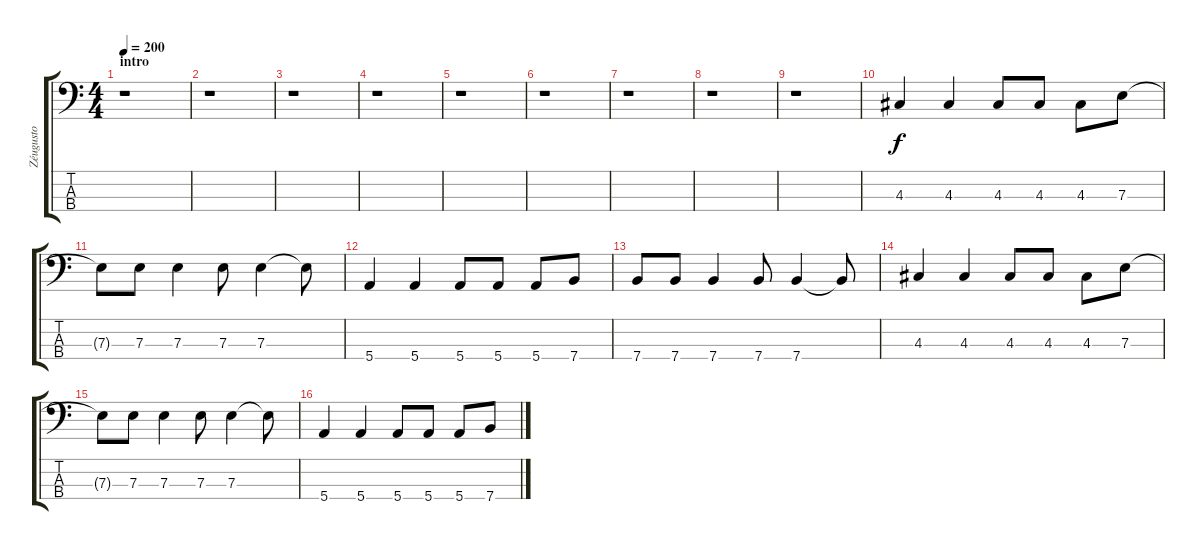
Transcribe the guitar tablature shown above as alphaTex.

\track ("Zéugusto" "Zéugusto") {instrument electricbassfinger}
\staff {score tabs}
\tuning (G2 D2 A1 E1) {hide}
\ts (4 4)
\section ("" "intro")
\tempo 200
\clef f4
\ks c
r.1{dy f instrument electricbassfinger} |
r.1 |
r.1 |
r.1 |
r.1 |
r.1 |
r.1 |
r.1 |
r.1 |
4.3.4 4.3.4 4.3.8 4.3.8 4.3.8 7.3.8 |
7.3{t}.8 7.3.8 7.3.4 7.3.8 7.3.4 7.3{t}.8 |
5.4.4 5.4.4 5.4.8 5.4.8 5.4.8 7.4.8 |
7.4.8 7.4.8 7.4.4 7.4.8 7.4.4 7.4{t}.8 |
4.3.4 4.3.4 4.3.8 4.3.8 4.3.8 7.3.8 |
7.3{t}.8 7.3.8 7.3.4 7.3.8 7.3.4 7.3{t}.8 |
5.4.4 5.4.4 5.4.8 5.4.8 5.4.8 7.4.8
